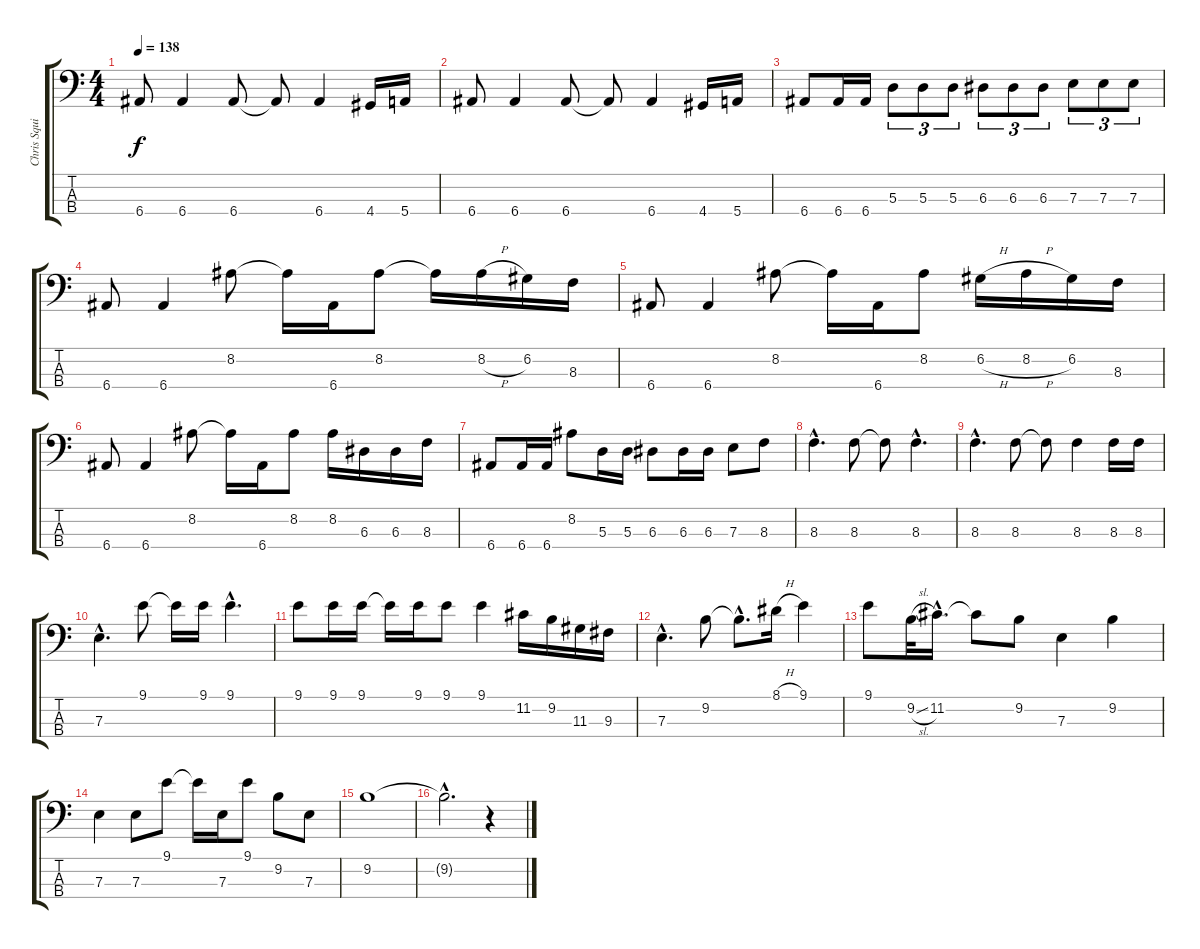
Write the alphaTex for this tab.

\track ("Chris Squire" "Chris Squi") {instrument electricbasspick}
\staff {score tabs}
\tuning (G2 D2 A1 E1) {hide}
\ts (4 4)
\tempo 138
\clef f4
\ks c
6.4.8{dy f} 6.4.4 6.4.8 6.4{t}.8 6.4.4 4.4.16 5.4.16 |
6.4.8 6.4.4 6.4.8 6.4{t}.8 6.4.4 4.4.16 5.4.16 |
6.4.8 6.4.16 6.4.16 5.3.8{tu (3 2)} 5.3.8{tu (3 2)} 5.3.8{tu (3 2)} 6.3.8{tu (3 2)} 6.3.8{tu (3 2)} 6.3.8{tu (3 2)} 7.3.8{tu (3 2)} 7.3.8{tu (3 2)} 7.3.8{tu (3 2)} |
6.4.8 6.4.4 8.2.8 8.2{t}.16 6.4.16 8.2.8 8.2{t}.16 8.2{h}.16 6.2.16 8.3.16 |
6.4.8 6.4.4 8.2.8 8.2{t}.16 6.4.16 8.2.8 6.2{h}.16 8.2{h}.16 6.2.16 8.3.16 |
6.4.8 6.4.4 8.2.8 8.2{t}.16 6.4.16 8.2.8 8.2.16 6.3.16 6.3.16 8.3.16 |
6.4.8 6.4.16 6.4.16 8.2.8 5.3.16 5.3.16 6.3.8 6.3.16 6.3.16 7.3.8 8.3.8 |
8.3{hac}.4{d} 8.3.8 8.3{t}.8 8.3{hac}.4{d} |
8.3{hac}.4{d} 8.3.8 8.3{t}.8 8.3.4 8.3.16 8.3.16 |
7.3{hac}.4{d} 9.1.8 9.1{t}.16 9.1.16 9.1{hac}.4{d} |
9.1.8 9.1.16 9.1.16 9.1{t}.16 9.1.16 9.1.8 9.1.4 11.2.16 9.2.16 11.3.16 9.3.16 |
7.3{hac}.4{d} 9.2.8 9.2{hac t}.8{d} 8.1{h}.16 9.1.4 |
9.1.8 9.2{sl}.32 11.2{hac}.16{d} 11.2{t}.8 9.2.8 7.3.4 9.2.4 |
7.3.4 7.3.8 9.1.8 9.1{t}.16 7.3.16 9.1.8 9.2.8 7.3.8 |
9.2.1 |
9.2{hac t}.2{d} r.4
